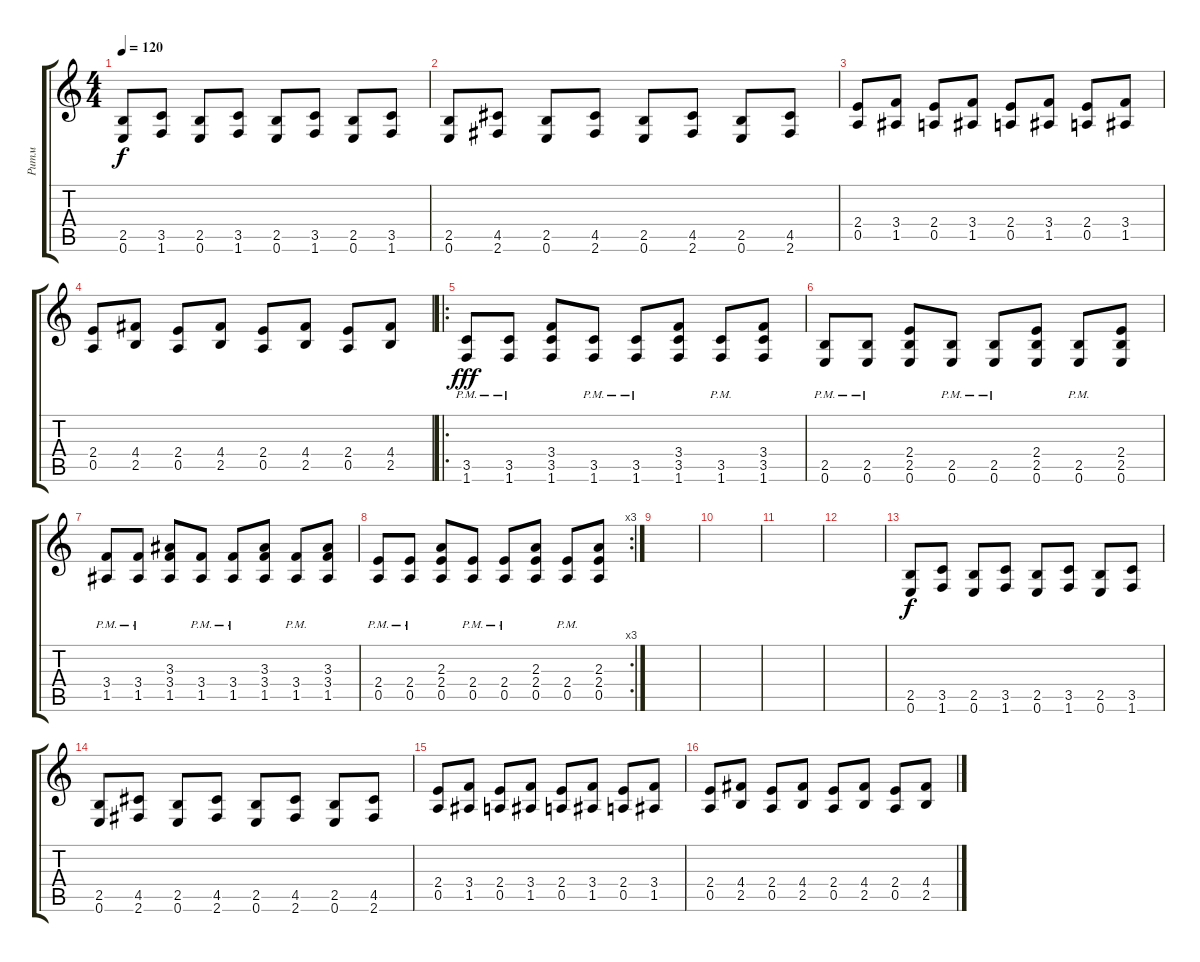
\track ("Ритм" "Ритм") {instrument distortionguitar}
\staff {score tabs}
\tuning (E4 B3 G3 D3 A2 E2) {hide}
\ts (4 4)
\tempo 120
\clef g2
\ks c
(2.5 0.6).8{dy f} (3.5 1.6).8 (2.5 0.6).8 (3.5 1.6).8 (2.5 0.6).8 (3.5 1.6).8 (2.5 0.6).8 (3.5 1.6).8 |
(2.5 0.6).8 (4.5 2.6).8 (2.5 0.6).8 (4.5 2.6).8 (2.5 0.6).8 (4.5 2.6).8 (2.5 0.6).8 (4.5 2.6).8 |
(2.4 0.5).8 (3.4 1.5).8 (2.4 0.5).8 (3.4 1.5).8 (2.4 0.5).8 (3.4 1.5).8 (2.4 0.5).8 (3.4 1.5).8 |
(2.4 0.5).8 (4.4 2.5).8 (2.4 0.5).8 (4.4 2.5).8 (2.4 0.5).8 (4.4 2.5).8 (2.4 0.5).8 (4.4 2.5).8 |
\ro
(3.5{pm} 1.6{pm}).8{dy fff} (3.5{pm} 1.6{pm}).8 (3.4 3.5 1.6).8 (3.5{pm} 1.6{pm}).8 (3.5{pm} 1.6{pm}).8 (3.4 3.5 1.6).8 (3.5{pm} 1.6{pm}).8 (3.4 3.5 1.6).8 |
(2.5{pm} 0.6{pm}).8 (2.5{pm} 0.6{pm}).8 (2.4 2.5 0.6).8 (2.5{pm} 0.6{pm}).8 (2.5{pm} 0.6{pm}).8 (2.4 2.5 0.6).8 (2.5{pm} 0.6{pm}).8 (2.4 2.5 0.6).8 |
(3.4{pm} 1.5{pm}).8 (3.4{pm} 1.5{pm}).8 (3.3 3.4 1.5).8 (3.4{pm} 1.5{pm}).8 (3.4{pm} 1.5{pm}).8 (3.3 3.4 1.5).8 (3.4{pm} 1.5{pm}).8 (3.3 3.4 1.5).8 |
\rc 3
(2.4{pm} 0.5{pm}).8 (2.4{pm} 0.5{pm}).8 (2.3 2.4 0.5).8 (2.4{pm} 0.5{pm}).8 (2.4{pm} 0.5{pm}).8 (2.3 2.4 0.5).8 (2.4{pm} 0.5{pm}).8 (2.3 2.4 0.5).8 |
|
|
|
|
(2.5 0.6).8{dy f} (3.5 1.6).8 (2.5 0.6).8 (3.5 1.6).8 (2.5 0.6).8 (3.5 1.6).8 (2.5 0.6).8 (3.5 1.6).8 |
(2.5 0.6).8 (4.5 2.6).8 (2.5 0.6).8 (4.5 2.6).8 (2.5 0.6).8 (4.5 2.6).8 (2.5 0.6).8 (4.5 2.6).8 |
(2.4 0.5).8 (3.4 1.5).8 (2.4 0.5).8 (3.4 1.5).8 (2.4 0.5).8 (3.4 1.5).8 (2.4 0.5).8 (3.4 1.5).8 |
(2.4 0.5).8 (4.4 2.5).8 (2.4 0.5).8 (4.4 2.5).8 (2.4 0.5).8 (4.4 2.5).8 (2.4 0.5).8 (4.4 2.5).8
